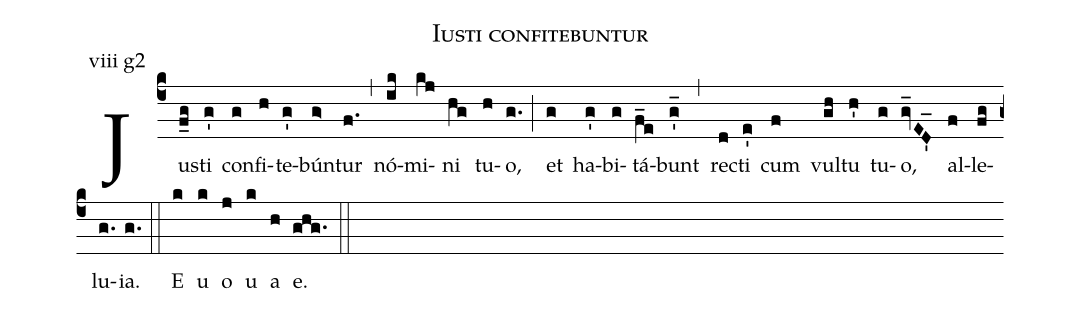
name:Iusti confitebuntur;
mode:viii g2;
%%
(c4) Jus(f_g)ti(g') con(g)fi(h)te(g')bún(g>)tur(f.) (,) nó(ik)mi(kj)ni(hg) tu(h)o,(g.) (;) et(g) ha(g')bi(g)tá(f_e)bunt(g_') (,) rec(d)ti(e') cum(f) vul(gh)tu(h') tu(g)o,(gv_ED_') al(f)le(fg)lu(g.)ia.(g.) (::) <eu> E(k) u(k) o(j) u(k) a(h) e.(ghg.) </eu> (::)
